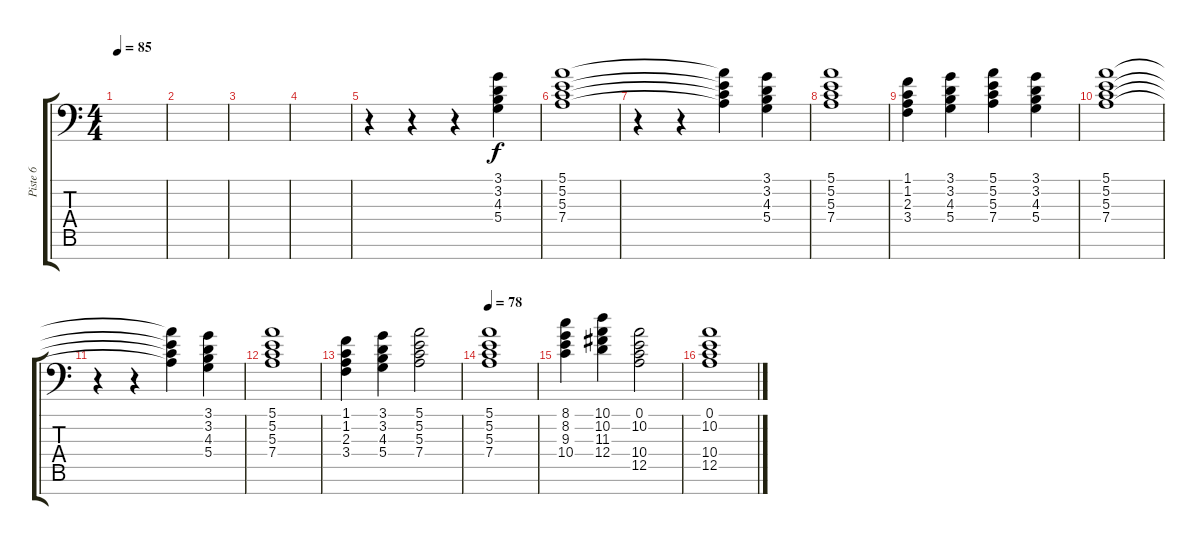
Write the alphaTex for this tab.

\track ("Piste 6" "Piste 6") {instrument choiraahs}
\staff {score tabs}
\tuning (E4 B3 G3 D3 A2 E2 C-1) {hide}
\ts (4 4)
\tempo 85
\clef f4
\ks c
|
|
|
|
r.4 r.4 r.4 (3.1 3.2 4.3 5.4).4 |
(5.1 5.2 5.3 7.4).1 |
r.4 r.4 (5.1{t} 5.2{t} 5.3{t} 7.4{t}).4 (3.1 3.2 4.3 5.4).4 |
(5.1 5.2 5.3 7.4).1 |
(1.1 1.2 2.3 3.4).4 (3.1 3.2 4.3 5.4).4 (5.1 5.2 5.3 7.4).4 (3.1 3.2 4.3 5.4).4 |
(5.1 5.2 5.3 7.4).1 |
r.4 r.4 (5.1{t} 5.2{t} 5.3{t} 7.4{t}).4 (3.1 3.2 4.3 5.4).4 |
(5.1 5.2 5.3 7.4).1 |
(1.1 1.2 2.3 3.4).4 (3.1 3.2 4.3 5.4).4 (5.1 5.2 5.3 7.4).2 |
\tempo 78
(5.1 5.2 5.3 7.4).1 |
(8.1 8.2 9.3 10.4).4 (10.1 10.2 11.3 12.4).4 (0.1 10.2 10.4 12.5).2 |
(0.1 10.2 10.4 12.5).1
